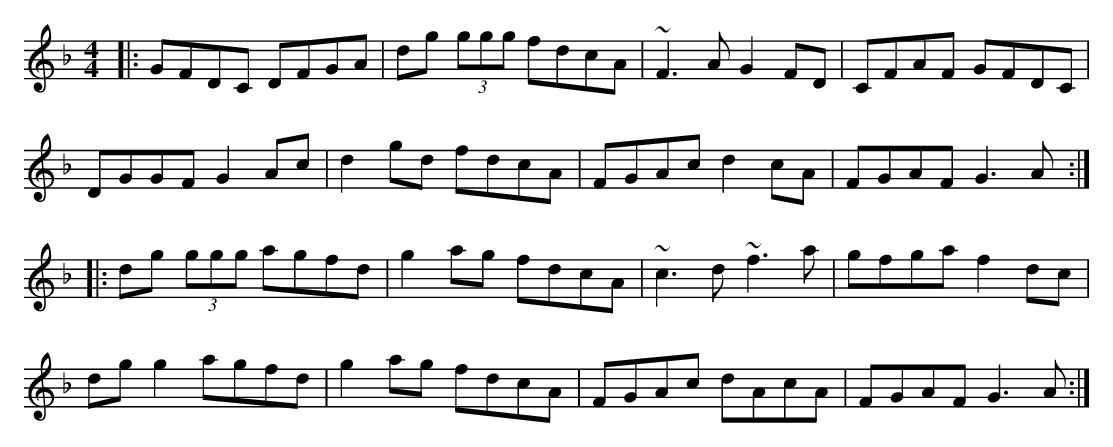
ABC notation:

X:1
M:4/4
K:Gdor
|:GFDC DFGA|dg (3ggg fdcA|~F3A G2FD|CFAF GFDC|
DGGF G2Ac|d2gd fdcA|FGAc d2cA|FGAF G3A:|
|:dg (3ggg agfd|g2ag fdcA|~c3d ~f3a|gfga f2dc|
dgg2 agfd|g2ag fdcA|FGAc dAcA|FGAF G3A:|
